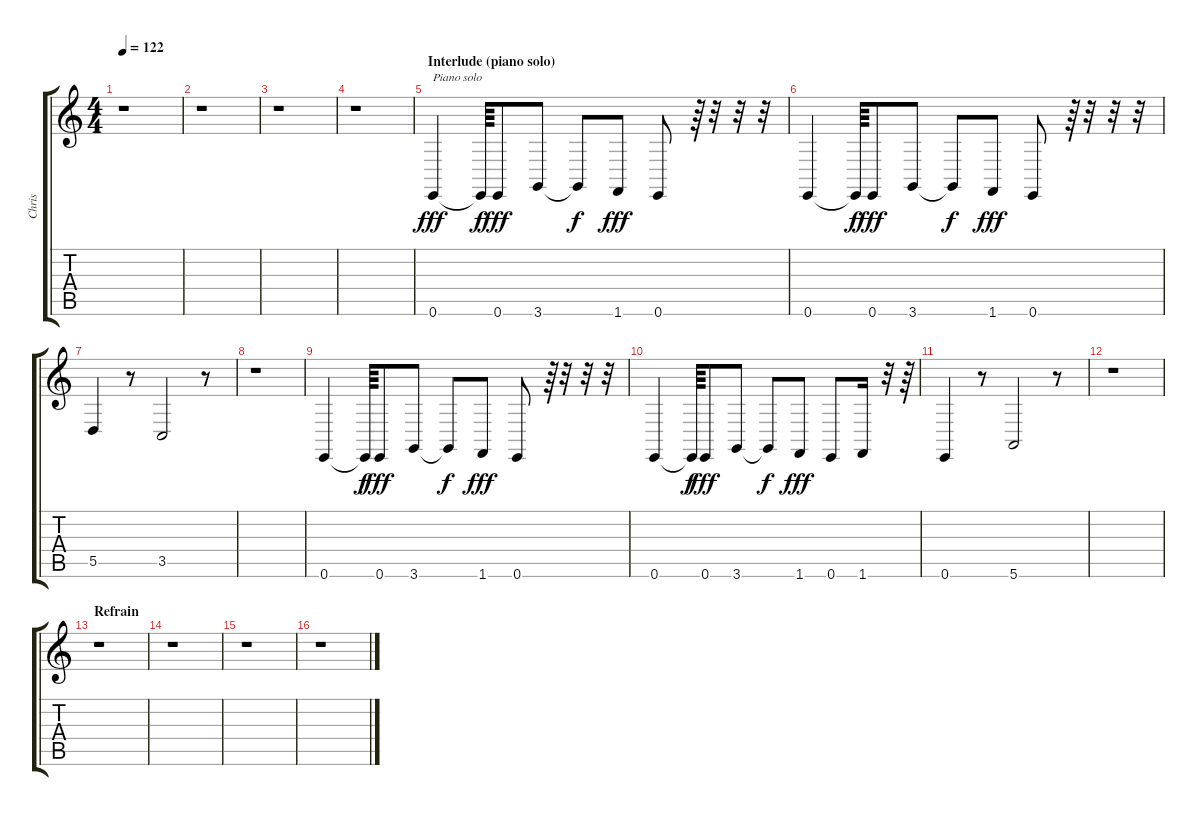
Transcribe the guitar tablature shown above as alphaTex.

\track ("Chris" "Chris") {instrument acousticgrandpiano}
\staff {score tabs}
\tuning (E4 B3 G3 D3 A2 E2) {hide}
\ts (4 4)
\tempo 122
\clef g2
\ks c
r.1{dy fff} |
r.1 |
r.1 |
r.1 |
\section ("" "Interlude (piano solo)")
0.6.4{txt "Piano solo"} 0.6{t}.64{dy f} 0.6.8{dy fff} 3.6.8 3.6{t}.8{dy f} 1.6.8{dy fff} 0.6.8 r.64 r.32 r.32 r.32 |
0.6.4 0.6{t}.64{dy f} 0.6.8{dy fff} 3.6.8 3.6{t}.8{dy f} 1.6.8{dy fff} 0.6.8 r.64 r.32 r.32 r.32 |
5.5.4 r.8 3.5.2 r.8 |
r.1 |
0.6.4 0.6{t}.64{dy f} 0.6.8{dy fff} 3.6.8 3.6{t}.8{dy f} 1.6.8{dy fff} 0.6.8 r.64 r.32 r.32 r.32 |
0.6.4 0.6{t}.64{dy f} 0.6.8{dy fff} 3.6.8 3.6{t}.8{dy f} 1.6.8{dy fff} 0.6.8 1.6.16 r.32 r.64 |
0.6.4 r.8 5.6.2 r.8 |
r.1 |
\section ("" "Refrain")
r.1 |
r.1 |
r.1 |
r.1
